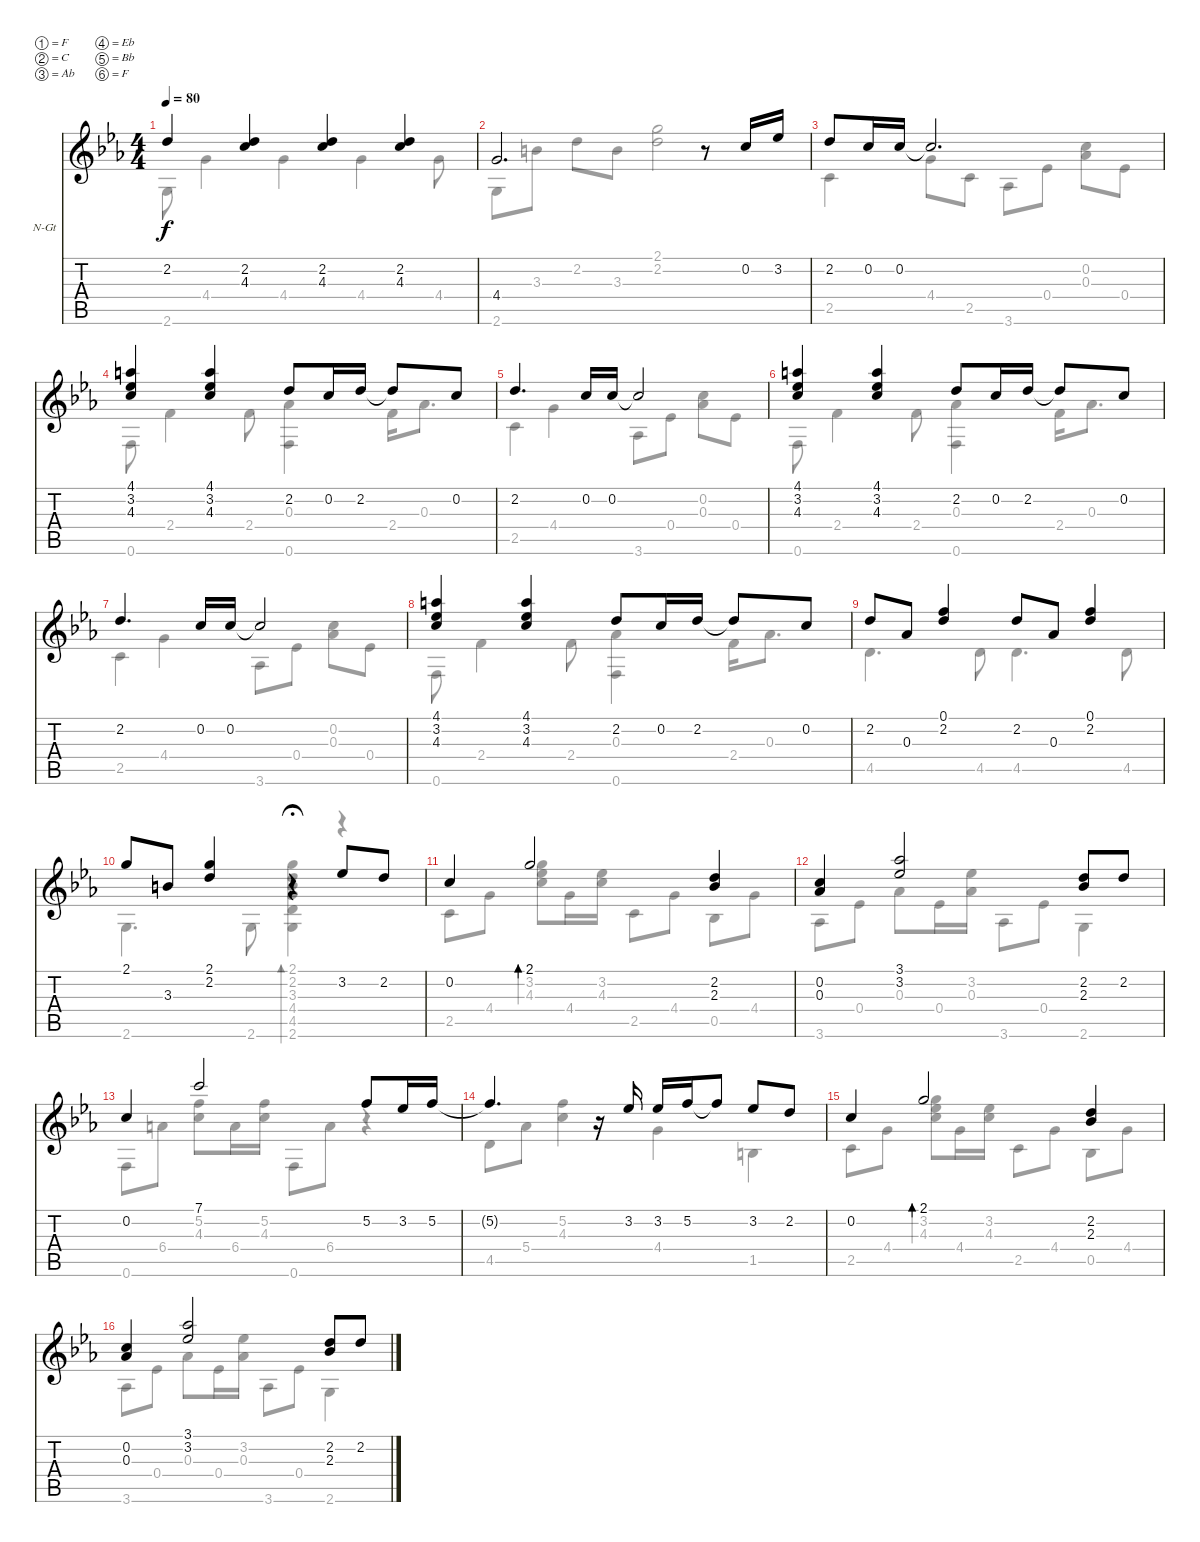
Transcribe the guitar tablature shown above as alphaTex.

\bracketExtendMode nobrackets
\firstSystemTrackNameOrientation horizontal
\otherSystemsTrackNameOrientation horizontal
\track ("Track 1" "N-Gt") {instrument acousticguitarnylon}
\staff {score tabs}
\tuning (F4 C4 Ab3 Eb3 Bb2 F2)
\voice
\ts (4 4)
\tempo 80
\clef g2
\ks cminor
2.2.4{dy f} (2.2 4.3).4 (2.2 4.3).4 (2.2 4.3).4 |
4.4.2{d} r.8 0.2.16 3.2.16 |
2.2.8 0.2.16 0.2.16 0.2{t}.2{d} |
(4.1 3.2 4.3).4 (4.1 3.2 4.3).4 2.2.8 0.2.16 2.2.16 2.2{t}.8 0.2.8 |
2.2.4{d} 0.2.16 0.2.16 0.2{t}.2 |
(4.1 3.2 4.3).4 (4.1 3.2 4.3).4 2.2.8 0.2.16 2.2.16 2.2{t}.8 0.2.8 |
2.2.4{d} 0.2.16 0.2.16 0.2{t}.2 |
(4.1 3.2 4.3).4 (4.1 3.2 4.3).4 2.2.8 0.2.16 2.2.16 2.2{t}.8 0.2.8 |
2.2.8 0.3.8 (0.1 2.2).4 2.2.8 0.3.8 (0.1 2.2).4 |
2.1.8 3.3.8 (2.1 2.2).4 r.4{bd 0 fermata (medium 0.5)} 3.2.8 2.2.8 |
0.2.4 2.1.2{bd 0} (2.2 2.3).4 |
(0.2 0.3).4 (3.1 3.2).2 (2.2 2.3).8 2.2.8 |
0.2.4 7.1.2 5.2.8 3.2.16 5.2.16 |
5.2{t}.4{d} r.16 3.2.16 3.2.16 5.2.16 5.2{t}.8 3.2.8 2.2.8 |
0.2.4 2.1.2{bd 0} (2.2 2.3).4 |
(0.2 0.3).4 (3.1 3.2).2 (2.2 2.3).8 2.2.8
\voice
\clef g2
\ottava regular
\simile none
\ks cminor
2.6.8{dy f} 4.4.4 4.4.4 4.4.4 4.4.8 |
2.6.8 3.3.8 2.2.8 3.3.8 (2.1 2.2).2 |
2.5.4 4.4.8 2.5.8 3.6.8 0.4.8 (0.2 0.3).8 0.4.8 |
0.6.8 2.4.4 2.4.8 (0.3 0.6).4 2.4.16 0.3.8{d} |
2.5.4 4.4.4 3.6.8 0.4.8 (0.2 0.3).8 0.4.8 |
0.6.8 2.4.4 2.4.8 (0.3 0.6).4 2.4.16 0.3.8{d} |
2.5.4 4.4.4 3.6.8 0.4.8 (0.2 0.3).8 0.4.8 |
0.6.8 2.4.4 2.4.8 (0.3 0.6).4 2.4.16 0.3.8{d} |
4.5.4{d} 4.5.8 4.5.4{d} 4.5.8 |
2.6.4{d} 2.6.8 (2.1 2.2 3.3 4.4 4.5 2.6).4{bd 120 fermata (medium 0.5)} r.4 |
2.5.8 4.4.8 (2.1 3.2 4.3).8{bd 120} 4.4.16 (3.2 4.3).16 2.5.8 4.4.8 0.5.8 4.4.8 |
3.6.8 0.4.8 0.3.8 0.4.16 (3.2 0.3).16 3.6.8 0.4.8 2.6.4 |
0.6.8 6.4.8 (5.2 4.3).8 6.4.16 (5.2 4.3).16 0.6.8 6.4.8 r.4 |
4.5.8 5.4.8 (5.2 4.3).4 4.4.4 1.5.4 |
2.5.8 4.4.8 (2.1 3.2 4.3).8{bd 120} 4.4.16 (3.2 4.3).16 2.5.8 4.4.8 0.5.8 4.4.8 |
3.6.8 0.4.8 0.3.8 0.4.16 (3.2 0.3).16 3.6.8 0.4.8 2.6.4
